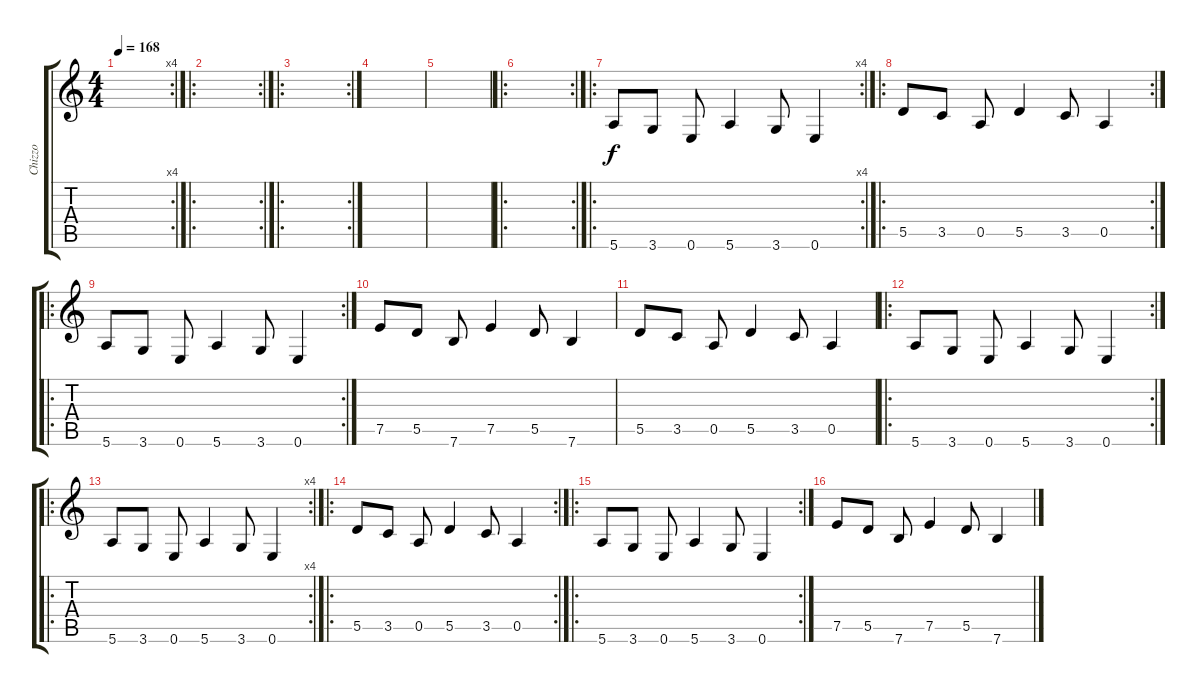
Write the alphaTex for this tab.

\track ("Chizzo" "Chizzo") {instrument overdrivenguitar}
\staff {score tabs}
\tuning (E4 B3 G3 D3 A2 E2) {hide}
\rc 4
\ts (4 4)
\tempo 168
\clef g2
\ks c
|
\ro
\rc 2
|
\ro
\rc 2
|
|
|
\ro
\rc 2
|
\ro
\rc 4
5.6.8 3.6.8 0.6.8 5.6.4 3.6.8 0.6.4 |
\ro
\rc 2
5.5.8 3.5.8 0.5.8 5.5.4 3.5.8 0.5.4 |
\ro
\rc 2
5.6.8 3.6.8 0.6.8 5.6.4 3.6.8 0.6.4 |
7.5.8 5.5.8 7.6.8 7.5.4 5.5.8 7.6.4 |
5.5.8 3.5.8 0.5.8 5.5.4 3.5.8 0.5.4 |
\ro
\rc 2
5.6.8 3.6.8 0.6.8 5.6.4 3.6.8 0.6.4 |
\ro
\rc 4
5.6.8 3.6.8 0.6.8 5.6.4 3.6.8 0.6.4 |
\ro
\rc 2
5.5.8 3.5.8 0.5.8 5.5.4 3.5.8 0.5.4 |
\ro
\rc 2
5.6.8 3.6.8 0.6.8 5.6.4 3.6.8 0.6.4 |
7.5.8 5.5.8 7.6.8 7.5.4 5.5.8 7.6.4
